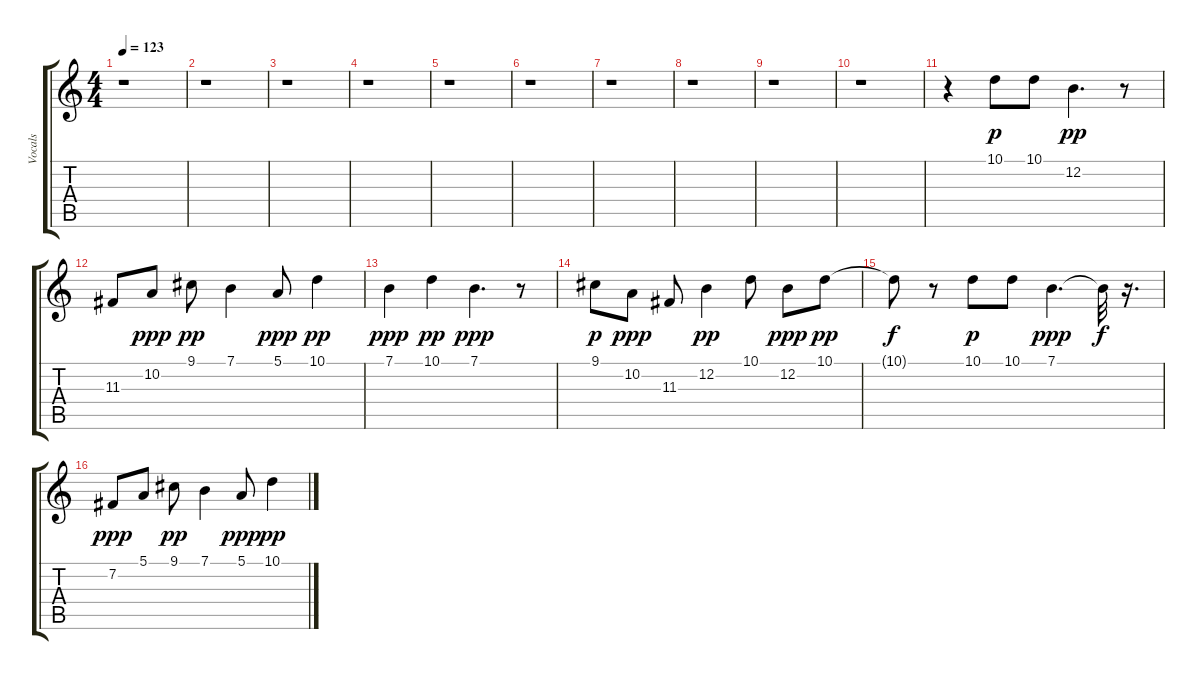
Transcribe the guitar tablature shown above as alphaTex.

\track ("Vocals" "Vocals") {instrument flute}
\staff {score tabs}
\tuning (E4 B3 G3 D3 A2 E2) {hide}
\ts (4 4)
\tempo 123
\clef g2
\ks c
r.1{dy pp} |
r.1 |
r.1 |
r.1 |
r.1 |
r.1 |
r.1 |
r.1 |
r.1 |
r.1 |
r.4 10.1.8{dy p} 10.1.8 12.2.4{d dy pp} r.8 |
11.3.8 10.2.8{dy ppp} 9.1.8{dy pp} 7.1.4 5.1.8{dy ppp} 10.1.4{dy pp} |
7.1.4{dy ppp} 10.1.4{dy pp} 7.1.4{d dy ppp} r.8 |
9.1.8{dy p} 10.2.8{dy ppp} 11.3.8 12.2.4{dy pp} 10.1.8 12.2.8{dy ppp} 10.1.8{dy pp} |
10.1{t}.8{dy f} r.8 10.1.8{dy p} 10.1.8 7.1.4{d dy ppp} 7.1{t}.32{dy f} r.16{d} |
7.2.8{dy ppp} 5.1.8 9.1.8{dy pp} 7.1.4 5.1.8{dy ppp} 10.1.4{dy pp}
